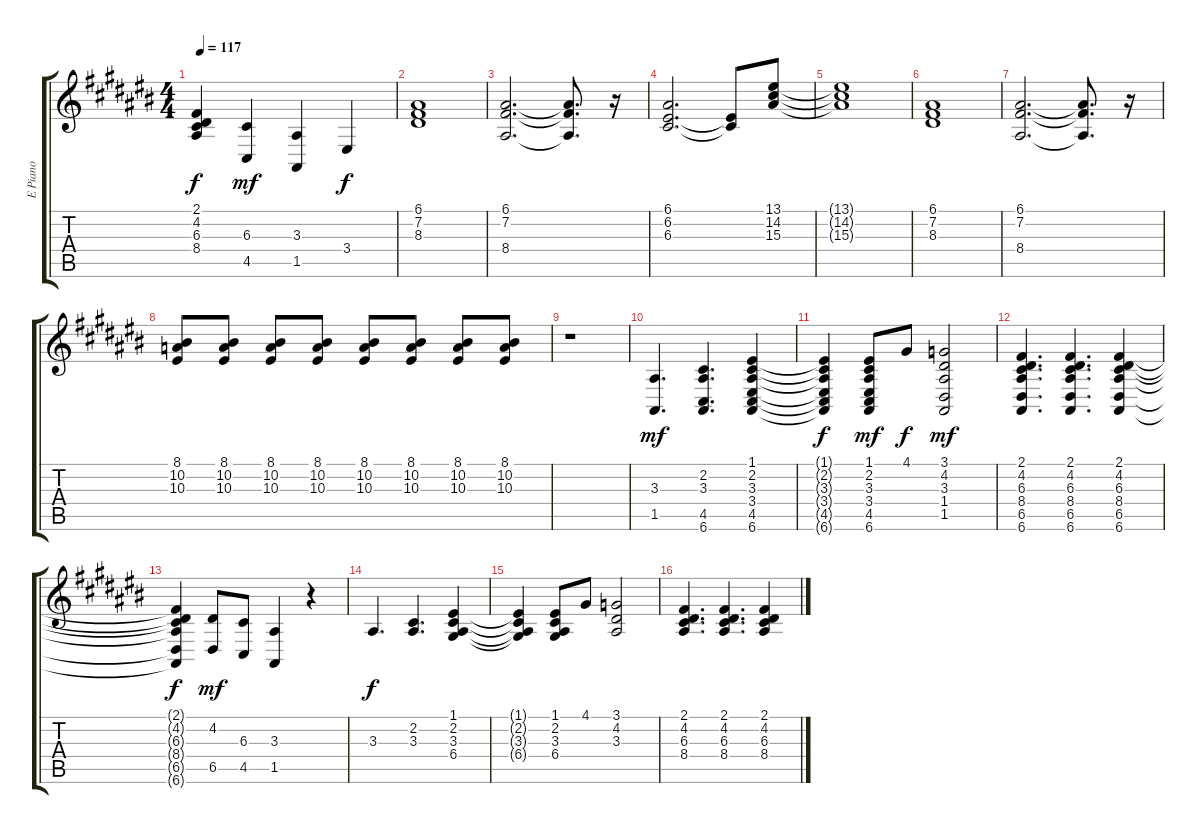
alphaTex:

\track ("E Piano" "E Piano") {instrument electricpiano2}
\staff {score tabs}
\tuning (E4 B3 G3 D3 A2 E2) {hide}
\ts (4 4)
\tempo 117
\clef g2
\ks a#minor
(2.1{t} 4.2{t} 6.3{t} 8.4{t}).4{dy f} (6.3 4.5).4{dy mf} (3.3 1.5).4 3.4.4{dy f} |
(6.1 7.2 8.3).1 |
(6.1 7.2 8.4).2{d} (6.1{t} 7.2{t} 8.4{t}).8{d} r.16 |
(6.1 6.2 6.3).2{d} (6.2{t} 6.3{t}).8 (13.1 14.2 15.3).8 |
(13.1{t} 14.2{t} 15.3{t}).1 |
(6.1 7.2 8.3).1 |
(6.1 7.2 8.4).2{d} (6.1{t} 7.2{t} 8.4{t}).8{d} r.16 |
(8.1 10.2 10.3).8 (8.1 10.2 10.3).8 (8.1 10.2 10.3).8 (8.1 10.2 10.3).8 (8.1 10.2 10.3).8 (8.1 10.2 10.3).8 (8.1 10.2 10.3).8 (8.1 10.2 10.3).8 |
r.1 |
(3.3 1.5).4{d dy mf} (2.2 3.3 4.5 6.6).4{d} (1.1 2.2 3.3 3.4 4.5 6.6).4 |
(1.1{t} 2.2{t} 3.3{t} 3.4{t} 4.5{t} 6.6{t}).4{dy f} (1.1 2.2 3.3 3.4 4.5 6.6).8{dy mf} 4.1.8{dy f} (3.1 4.2 3.3 1.4 1.5).2{dy mf} |
(2.1 4.2 6.3 8.4 6.5 6.6).4{d} (2.1 4.2 6.3 8.4 6.5 6.6).4{d} (2.1 4.2 6.3 8.4 6.5 6.6).4 |
(2.1{t} 4.2{t} 6.3{t} 8.4{t} 6.5{t} 6.6{t}).4{dy f} (4.2 6.5).8{dy mf} (6.3 4.5).8 (3.3 1.5).4 r.4 |
3.3.4{d dy f} (2.2 3.3).4{d} (1.1 2.2 3.3 6.4).4 |
(1.1{t} 2.2{t} 3.3{t} 6.4{t}).4 (1.1 2.2 3.3 6.4).8 4.1.8 (3.1 4.2 3.3).2 |
(2.1 4.2 6.3 8.4).4{d} (2.1 4.2 6.3 8.4).4{d} (2.1 4.2 6.3 8.4).4
